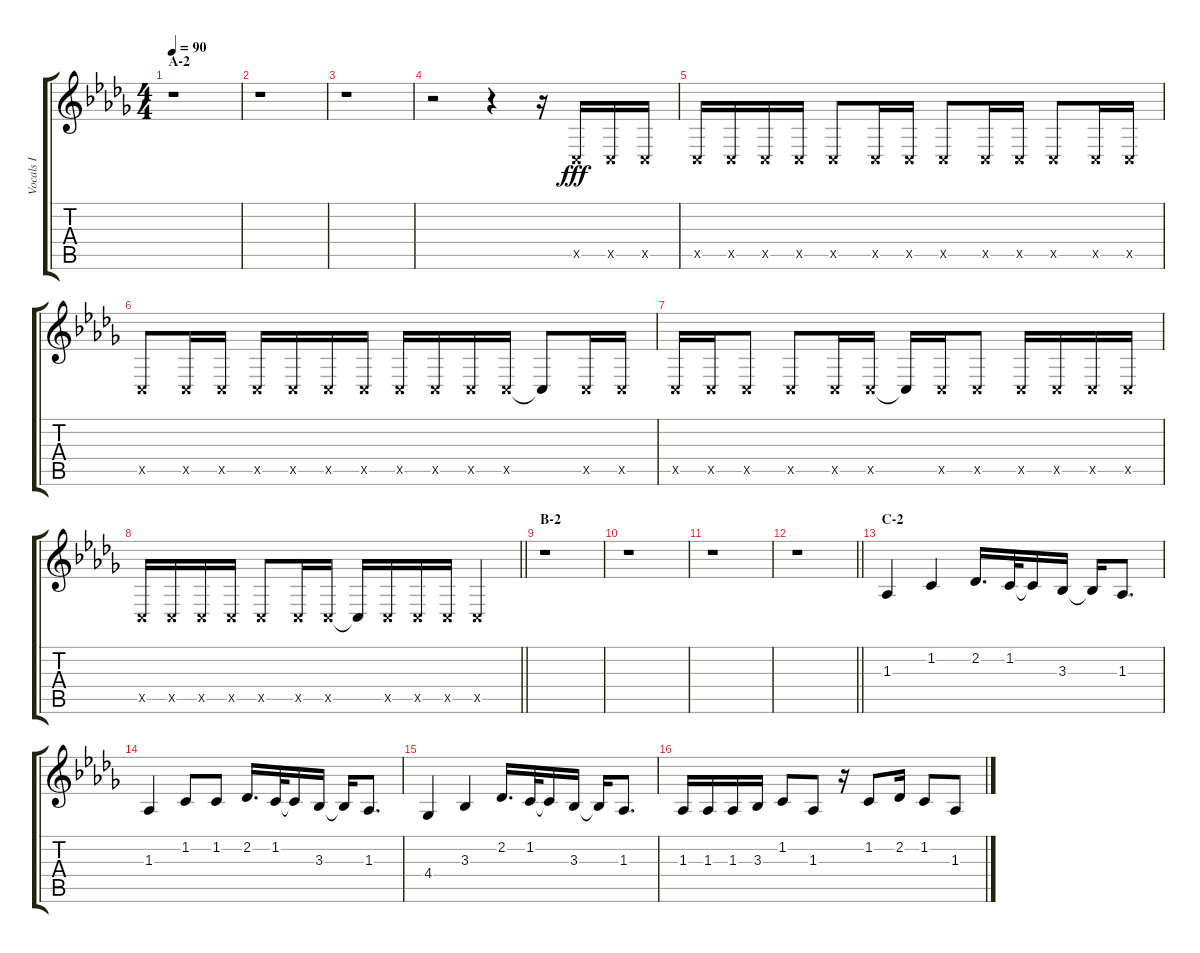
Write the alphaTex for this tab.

\track ("Vocals I" "Vocals I") {instrument voiceoohs}
\staff {score tabs}
\tuning (E4 B3 G3 D3 A2 E2) {hide}
\ts (4 4)
\section ("" "A-2")
\tempo 90
\clef g2
\ks db
r.1{dy fff} |
r.1 |
r.1 |
r.2 r.4 r.16 3.5{x}.16 3.5{x}.16 3.5{x}.16 |
3.5{x}.16 3.5{x}.16 3.5{x}.16 3.5{x}.16 3.5{x}.8 3.5{x}.16 3.5{x}.16 3.5{x}.8 3.5{x}.16 3.5{x}.16 3.5{x}.8 3.5{x}.16 3.5{x}.16 |
3.5{x}.8 3.5{x}.16 3.5{x}.16 3.5{x}.16 3.5{x}.16 3.5{x}.16 3.5{x}.16 3.5{x}.16 3.5{x}.16 3.5{x}.16 3.5{x}.16 3.5{t}.8 3.5{x}.16 3.5{x}.16 |
3.5{x}.16 3.5{x}.16 3.5{x}.8 3.5{x}.8 3.5{x}.16 3.5{x}.16 3.5{t}.16 3.5{x}.16 3.5{x}.8 3.5{x}.16 3.5{x}.16 3.5{x}.16 3.5{x}.16 |
\barLineRight lightlight
3.5{x}.16 3.5{x}.16 3.5{x}.16 3.5{x}.16 3.5{x}.8 3.5{x}.16 3.5{x}.16 3.5{t}.16 3.5{x}.16 3.5{x}.16 3.5{x}.16 3.5{x}.4 |
\section ("" "B-2")
r.1 |
r.1 |
r.1 |
\barLineRight lightlight
r.1 |
\section ("" "C-2")
1.3.4 1.2.4 2.2.16{d} 1.2.32 1.2{t}.16 3.3.16 3.3{t}.16 1.3.8{d} |
1.3.4 1.2.8 1.2.8 2.2.16{d} 1.2.32 1.2{t}.16 3.3.16 3.3{t}.16 1.3.8{d} |
4.4.4 3.3.4 2.2.16{d} 1.2.32 1.2{t}.16 3.3.16 3.3{t}.16 1.3.8{d} |
1.3.16 1.3.16 1.3.16 3.3.16 1.2.8 1.3.8 r.16 1.2.8 2.2.16 1.2.8 1.3.8
